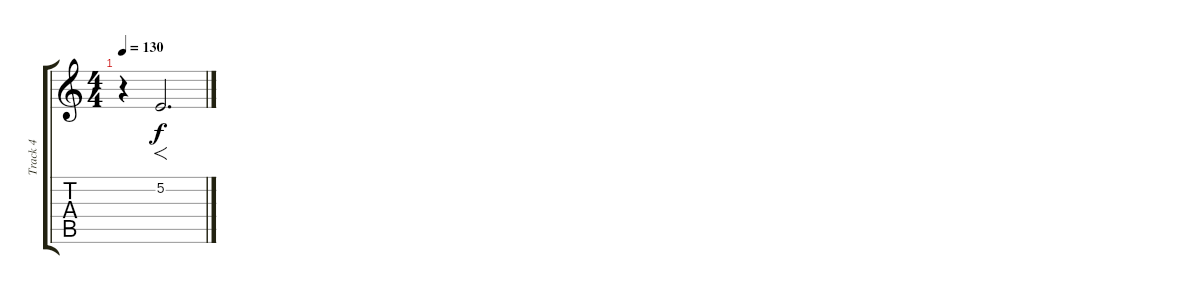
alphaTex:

\track ("Track 4" "Track 4") {instrument reversecymbal}
\staff {score tabs}
\tuning (E4 B3 G3 D3 A2 E2) {hide}
\ts (4 4)
\tempo 130
\clef g2
\ks c
r.4{dy f} 5.2.2{f d}
